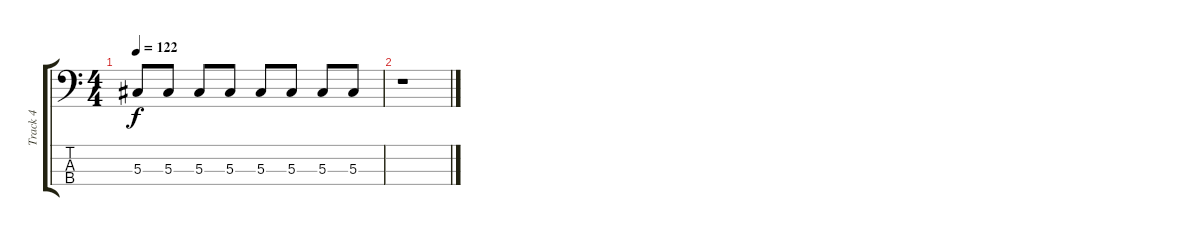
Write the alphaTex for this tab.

\track ("Track 4" "Track 4") {instrument electricbasspick}
\staff {score tabs}
\tuning (Gb2 Db2 Ab1 Eb1) {hide}
\ts (4 4)
\tempo 122
\clef f4
\ks c
5.3.8{dy f} 5.3.8 5.3.8 5.3.8 5.3.8 5.3.8 5.3.8 5.3.8 |
r.1
